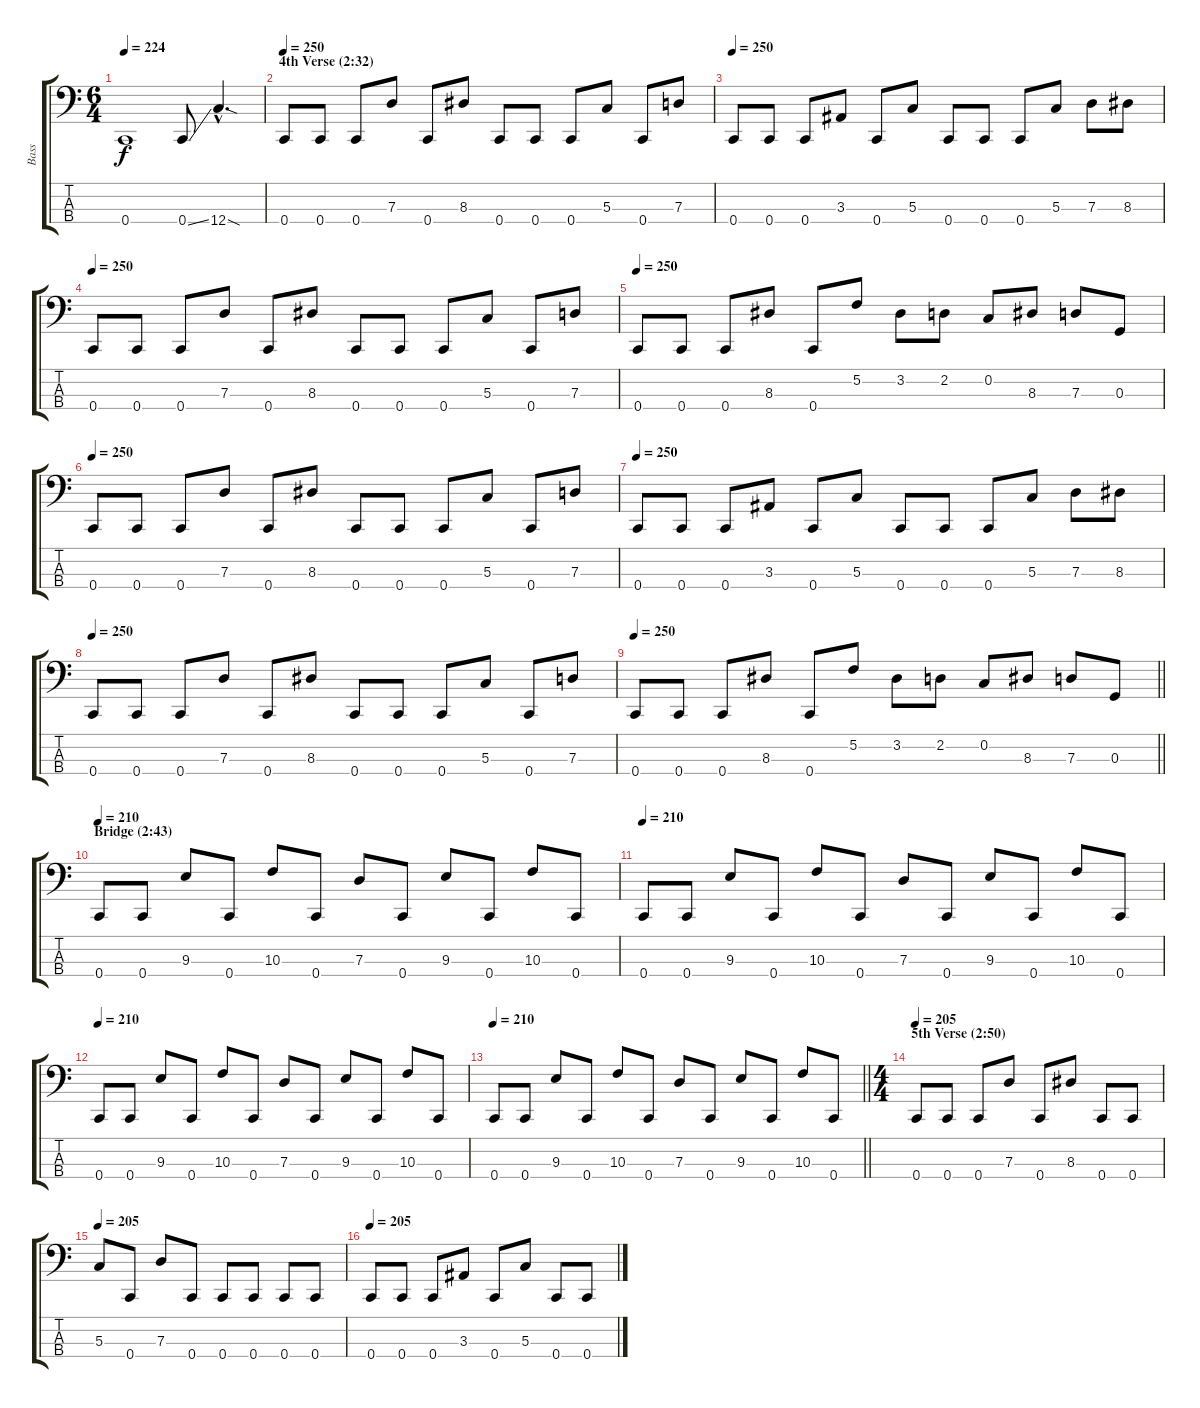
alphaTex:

\track ("Bass" "Bass") {instrument electricbassfinger}
\staff {score tabs}
\tuning (F2 C2 G1 C1) {hide}
\ts (6 4)
\tempo 224
\clef f4
\ks c
0.4{t}.1{dy f} 0.4{ss}.8 12.4{sod hac}.4{d} |
\section ("" "4th Verse (2:32)")
\tempo 250
0.4.8 0.4.8 0.4.8 7.3.8 0.4.8 8.3.8 0.4.8 0.4.8 0.4.8 5.3.8 0.4.8 7.3.8 |
\tempo 250
0.4.8 0.4.8 0.4.8 3.3.8 0.4.8 5.3.8 0.4.8 0.4.8 0.4.8 5.3.8 7.3.8 8.3.8 |
\tempo 250
0.4.8 0.4.8 0.4.8 7.3.8 0.4.8 8.3.8 0.4.8 0.4.8 0.4.8 5.3.8 0.4.8 7.3.8 |
\tempo 250
0.4.8 0.4.8 0.4.8 8.3.8 0.4.8 5.2.8 3.2.8 2.2.8 0.2.8 8.3.8 7.3.8 0.3.8 |
\tempo 250
0.4.8 0.4.8 0.4.8 7.3.8 0.4.8 8.3.8 0.4.8 0.4.8 0.4.8 5.3.8 0.4.8 7.3.8 |
\tempo 250
0.4.8 0.4.8 0.4.8 3.3.8 0.4.8 5.3.8 0.4.8 0.4.8 0.4.8 5.3.8 7.3.8 8.3.8 |
\tempo 250
0.4.8 0.4.8 0.4.8 7.3.8 0.4.8 8.3.8 0.4.8 0.4.8 0.4.8 5.3.8 0.4.8 7.3.8 |
\tempo 250
\barLineRight lightlight
0.4.8 0.4.8 0.4.8 8.3.8 0.4.8 5.2.8 3.2.8 2.2.8 0.2.8 8.3.8 7.3.8 0.3.8 |
\section ("" "Bridge (2:43)")
\tempo 210
0.4.8 0.4.8 9.3.8 0.4.8 10.3.8 0.4.8 7.3.8 0.4.8 9.3.8 0.4.8 10.3.8 0.4.8 |
\tempo 210
0.4.8 0.4.8 9.3.8 0.4.8 10.3.8 0.4.8 7.3.8 0.4.8 9.3.8 0.4.8 10.3.8 0.4.8 |
\tempo 210
0.4.8 0.4.8 9.3.8 0.4.8 10.3.8 0.4.8 7.3.8 0.4.8 9.3.8 0.4.8 10.3.8 0.4.8 |
\tempo 210
\barLineRight lightlight
0.4.8 0.4.8 9.3.8 0.4.8 10.3.8 0.4.8 7.3.8 0.4.8 9.3.8 0.4.8 10.3.8 0.4.8 |
\ts (4 4)
\section ("" "5th Verse (2:50)")
\tempo 205
0.4.8 0.4.8 0.4.8 7.3.8 0.4.8 8.3.8 0.4.8 0.4.8 |
\tempo 205
5.3.8 0.4.8 7.3.8 0.4.8 0.4.8 0.4.8 0.4.8 0.4.8 |
\tempo 205
0.4.8 0.4.8 0.4.8 3.3.8 0.4.8 5.3.8 0.4.8 0.4.8
